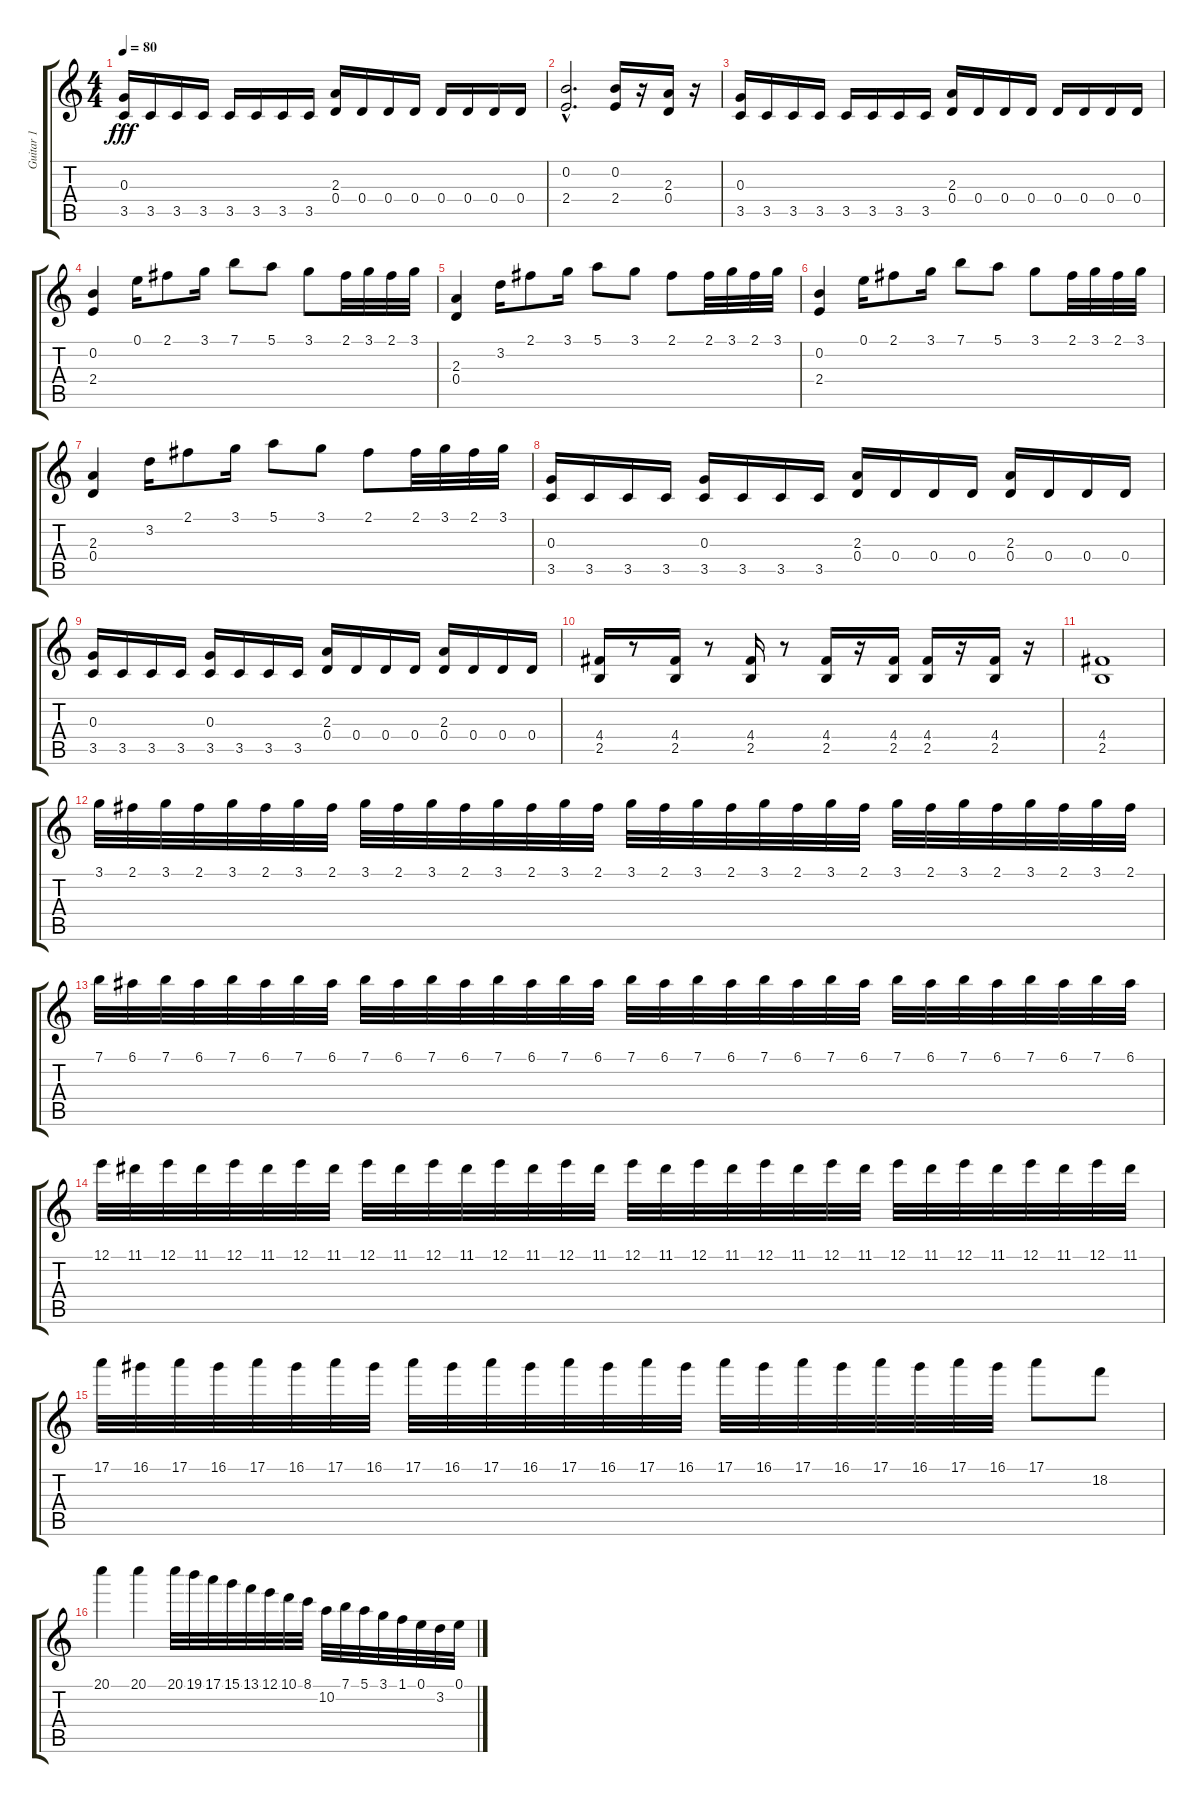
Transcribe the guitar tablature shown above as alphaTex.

\track ("Guitar 1" "Guitar 1") {instrument distortionguitar}
\staff {score tabs}
\tuning (E4 B3 G3 D3 A2 E2) {hide}
\ts (4 4)
\tempo 80
\clef g2
\ks c
(0.3 3.5).16{dy fff} 3.5.16 3.5.16 3.5.16 3.5.16 3.5.16 3.5.16 3.5.16 (2.3 0.4).16 0.4.16 0.4.16 0.4.16 0.4.16 0.4.16 0.4.16 0.4.16 |
(0.2{hac} 2.4{hac}).2{d} (0.2 2.4).16 r.16 (2.3 0.4).16 r.16 |
(0.3 3.5).16 3.5.16 3.5.16 3.5.16 3.5.16 3.5.16 3.5.16 3.5.16 (2.3 0.4).16 0.4.16 0.4.16 0.4.16 0.4.16 0.4.16 0.4.16 0.4.16 |
(0.2 2.4).4 0.1.16 2.1.8 3.1.16 7.1.8 5.1.8 3.1.8 2.1.32 3.1.32 2.1.32 3.1.32 |
(2.3 0.4).4 3.2.16 2.1.8 3.1.16 5.1.8 3.1.8 2.1.8 2.1.32 3.1.32 2.1.32 3.1.32 |
(0.2 2.4).4 0.1.16 2.1.8 3.1.16 7.1.8 5.1.8 3.1.8 2.1.32 3.1.32 2.1.32 3.1.32 |
(2.3 0.4).4 3.2.16 2.1.8 3.1.16 5.1.8 3.1.8 2.1.8 2.1.32 3.1.32 2.1.32 3.1.32 |
(0.3 3.5).16 3.5.16 3.5.16 3.5.16 (0.3 3.5).16 3.5.16 3.5.16 3.5.16 (2.3 0.4).16 0.4.16 0.4.16 0.4.16 (2.3 0.4).16 0.4.16 0.4.16 0.4.16 |
(0.3 3.5).16 3.5.16 3.5.16 3.5.16 (0.3 3.5).16 3.5.16 3.5.16 3.5.16 (2.3 0.4).16 0.4.16 0.4.16 0.4.16 (2.3 0.4).16 0.4.16 0.4.16 0.4.16 |
(4.4 2.5).16 r.8 (4.4 2.5).16 r.8 (4.4 2.5).16 r.8 (4.4 2.5).16 r.16 (4.4 2.5).16 (4.4 2.5).16 r.16 (4.4 2.5).16 r.16 |
(4.4 2.5).1 |
3.1.32 2.1.32 3.1.32 2.1.32 3.1.32 2.1.32 3.1.32 2.1.32 3.1.32 2.1.32 3.1.32 2.1.32 3.1.32 2.1.32 3.1.32 2.1.32 3.1.32 2.1.32 3.1.32 2.1.32 3.1.32 2.1.32 3.1.32 2.1.32 3.1.32 2.1.32 3.1.32 2.1.32 3.1.32 2.1.32 3.1.32 2.1.32 |
7.1.32 6.1.32 7.1.32 6.1.32 7.1.32 6.1.32 7.1.32 6.1.32 7.1.32 6.1.32 7.1.32 6.1.32 7.1.32 6.1.32 7.1.32 6.1.32 7.1.32 6.1.32 7.1.32 6.1.32 7.1.32 6.1.32 7.1.32 6.1.32 7.1.32 6.1.32 7.1.32 6.1.32 7.1.32 6.1.32 7.1.32 6.1.32 |
12.1.32 11.1.32 12.1.32 11.1.32 12.1.32 11.1.32 12.1.32 11.1.32 12.1.32 11.1.32 12.1.32 11.1.32 12.1.32 11.1.32 12.1.32 11.1.32 12.1.32 11.1.32 12.1.32 11.1.32 12.1.32 11.1.32 12.1.32 11.1.32 12.1.32 11.1.32 12.1.32 11.1.32 12.1.32 11.1.32 12.1.32 11.1.32 |
17.1.32 16.1.32 17.1.32 16.1.32 17.1.32 16.1.32 17.1.32 16.1.32 17.1.32 16.1.32 17.1.32 16.1.32 17.1.32 16.1.32 17.1.32 16.1.32 17.1.32 16.1.32 17.1.32 16.1.32 17.1.32 16.1.32 17.1.32 16.1.32 17.1.8 18.2.8 |
20.1.4 20.1.4 20.1.32 19.1.32 17.1.32 15.1.32 13.1.32 12.1.32 10.1.32 8.1.32 10.2.32 7.1.32 5.1.32 3.1.32 1.1.32 0.1.32 3.2.32 0.1.32
